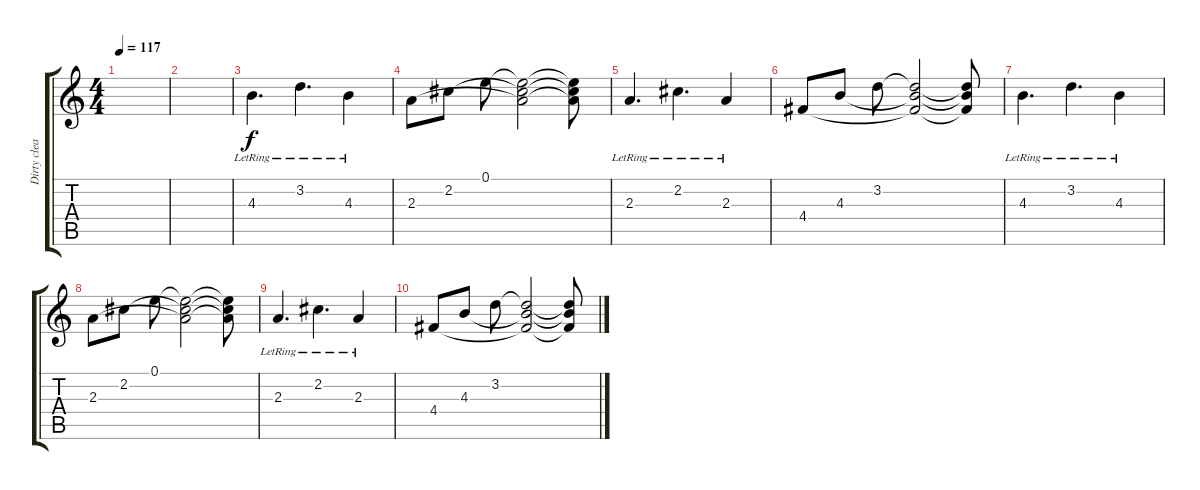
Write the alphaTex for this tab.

\track ("Dirty clean" "Dirty clea") {instrument electricguitarclean}
\staff {score tabs}
\tuning (E4 B3 G3 D3 A2 E2) {hide}
\ts (4 4)
\tempo 117
\clef g2
\ks c
|
|
4.3{lr}.4{d} 3.2{lr}.4{d} 4.3{lr}.4 |
2.3.8 2.2.8 0.1.8 (0.1{t} 2.2{t} 2.3{t}).2 (0.1{t} 2.2{t} 2.3{t}).8 |
2.3{lr}.4{d} 2.2{lr}.4{d} 2.3{lr}.4 |
4.4.8 4.3.8 3.2.8 (3.2{t} 4.3{t} 4.4{t}).2 (3.2{t} 4.3{t} 4.4{t}).8 |
4.3{lr}.4{d} 3.2{lr}.4{d} 4.3{lr}.4 |
2.3.8 2.2.8 0.1.8 (0.1{t} 2.2{t} 2.3{t}).2 (0.1{t} 2.2{t} 2.3{t}).8 |
2.3{lr}.4{d} 2.2{lr}.4{d} 2.3{lr}.4 |
4.4.8 4.3.8 3.2.8 (3.2{t} 4.3{t} 4.4{t}).2 (3.2{t} 4.3{t} 4.4{t}).8
